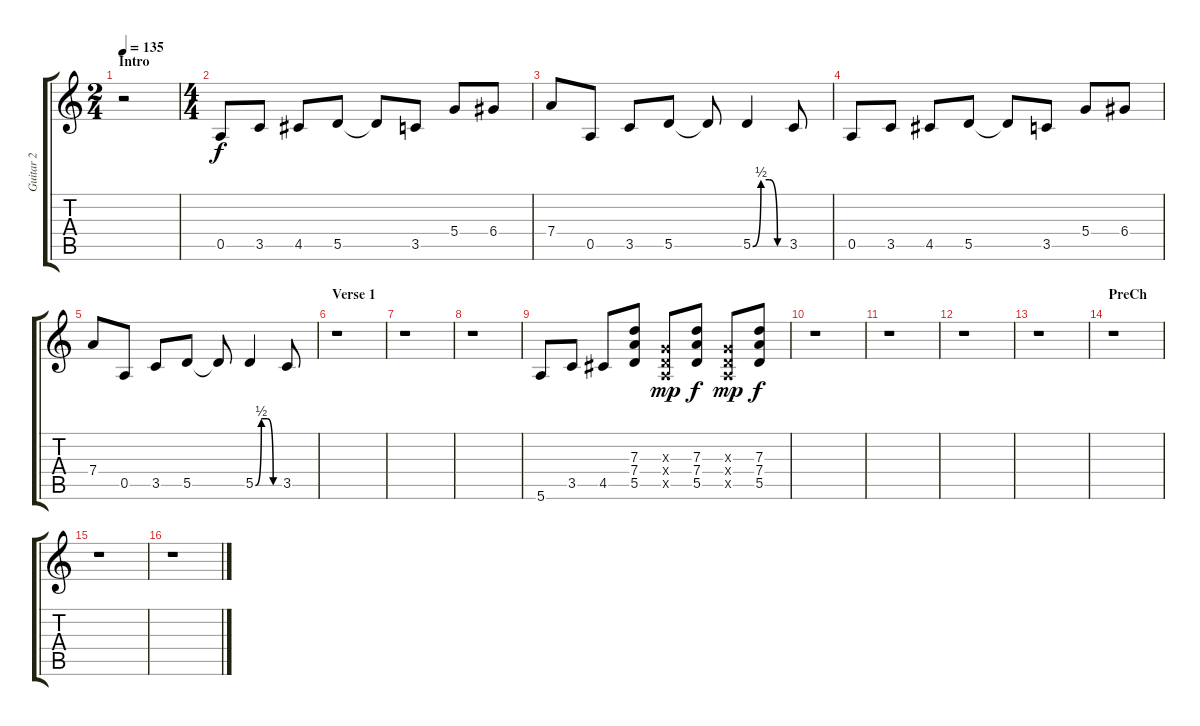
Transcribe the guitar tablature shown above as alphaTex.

\track ("Guitar 2" "Guitar 2") {instrument overdrivenguitar}
\staff {score tabs}
\tuning (E4 B3 G3 D3 A2 E2) {hide}
\ts (2 4)
\section ("" "Intro")
\tempo 135
\clef g2
\ks c
r.2{dy f instrument overdrivenguitar} |
\ts (4 4)
0.5.8 3.5.8 4.5.8 5.5.8 5.5{t}.8 3.5.8 5.4.8 6.4.8 |
7.4.8 0.5.8 3.5.8 5.5.8 5.5{t}.8 5.5{be (custom 0 0 15 2 30 2 45 0 60 0)}.4 3.5.8 |
0.5.8 3.5.8 4.5.8 5.5.8 5.5{t}.8 3.5.8 5.4.8 6.4.8 |
7.4.8 0.5.8 3.5.8 5.5.8 5.5{t}.8 5.5{be (custom 0 0 15 2 30 2 45 0 60 0)}.4 3.5.8 |
\section ("" "Verse 1")
r.1 |
r.1 |
r.1 |
5.6.8 3.5.8 4.5.8 (7.3 7.4 5.5).8 (0.3{x} 0.4{x} 0.5{x}).8{dy mp} (7.3 7.4 5.5).8{dy f} (0.3{x} 0.4{x} 0.5{x}).8{dy mp} (7.3 7.4 5.5).8{dy f} |
r.1 |
r.1 |
r.1 |
r.1 |
\section ("" "PreCh")
r.1 |
r.1 |
r.1
